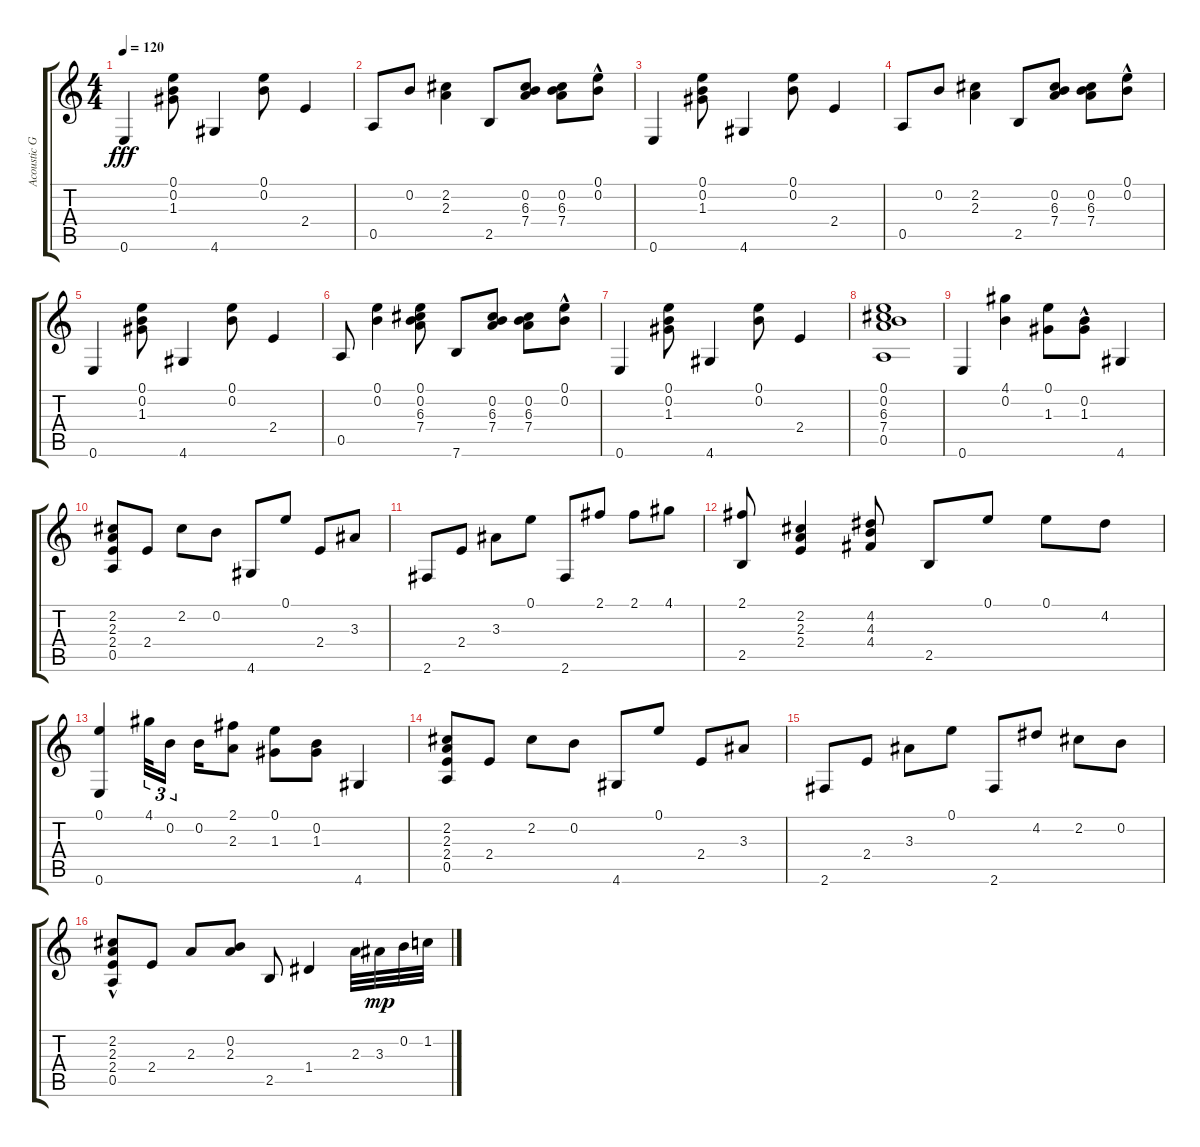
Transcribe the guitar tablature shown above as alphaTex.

\track ("Acoustic Guitar" "Acoustic G") {instrument acousticguitarsteel}
\staff {score tabs}
\tuning (E4 B3 G3 D3 A2 E2) {hide}
\ts (4 4)
\tempo 120
\clef g2
\ks c
0.6.4{dy fff instrument acousticguitarsteel} (0.1 0.2 1.3).8 4.6.4 (0.1 0.2).8 2.4.4 |
0.5.8 0.2.8 (2.2 2.3).4 2.5.8 (0.2 6.3 7.4).8 (0.2 6.3 7.4).8 (0.1{hac} 0.2{hac}).8 |
0.6.4 (0.1 0.2 1.3).8 4.6.4 (0.1 0.2).8 2.4.4 |
0.5.8 0.2.8 (2.2 2.3).4 2.5.8 (0.2 6.3 7.4).8 (0.2 6.3 7.4).8 (0.1{hac} 0.2{hac}).8 |
0.6.4 (0.1 0.2 1.3).8 4.6.4 (0.1 0.2).8 2.4.4 |
0.5.8 (0.1 0.2).4 (0.1 0.2 6.3 7.4).8 7.6.8 (0.2 6.3 7.4).8 (0.2 6.3 7.4).8 (0.1{hac} 0.2{hac}).8 |
0.6.4 (0.1 0.2 1.3).8 4.6.4 (0.1 0.2).8 2.4.4 |
(0.1 0.2 6.3 7.4 0.5).1 |
0.6.4 (4.1 0.2).4 (0.1 1.3).8 (0.2{hac} 1.3{hac}).8 4.6.4 |
(2.2 2.3 2.4 0.5).8 2.4.8 2.2.8 0.2.8 4.6.8 0.1.8 2.4.8 3.3.8 |
2.6.8 2.4.8 3.3.8 0.1.8 2.6.8 2.1.8 2.1.8 4.1.8 |
(2.1 2.5).8 (2.2 2.3 2.4).4 (4.2 4.3 4.4).8 2.5.8 0.1.8 0.1.8 4.2.8 |
(0.1 0.6).4 4.1.32{tu (3 2)} 0.2.16{tu (3 2)} 0.2.16 (2.1 2.3).8 (0.1 1.3).8 (0.2 1.3).8 4.6.4 |
(2.2 2.3 2.4 0.5).8 2.4.8 2.2.8 0.2.8 4.6.8 0.1.8 2.4.8 3.3.8 |
2.6.8 2.4.8 3.3.8 0.1.8 2.6.8 4.2.8 2.2.8 0.2.8 |
(2.2 2.3 2.4 0.5{hac}).8 2.4.8 2.3.8 (0.2 2.3).8 2.5.8 1.4.4 2.3.32 3.3.32{dy mp} 0.2.32 1.2.32
